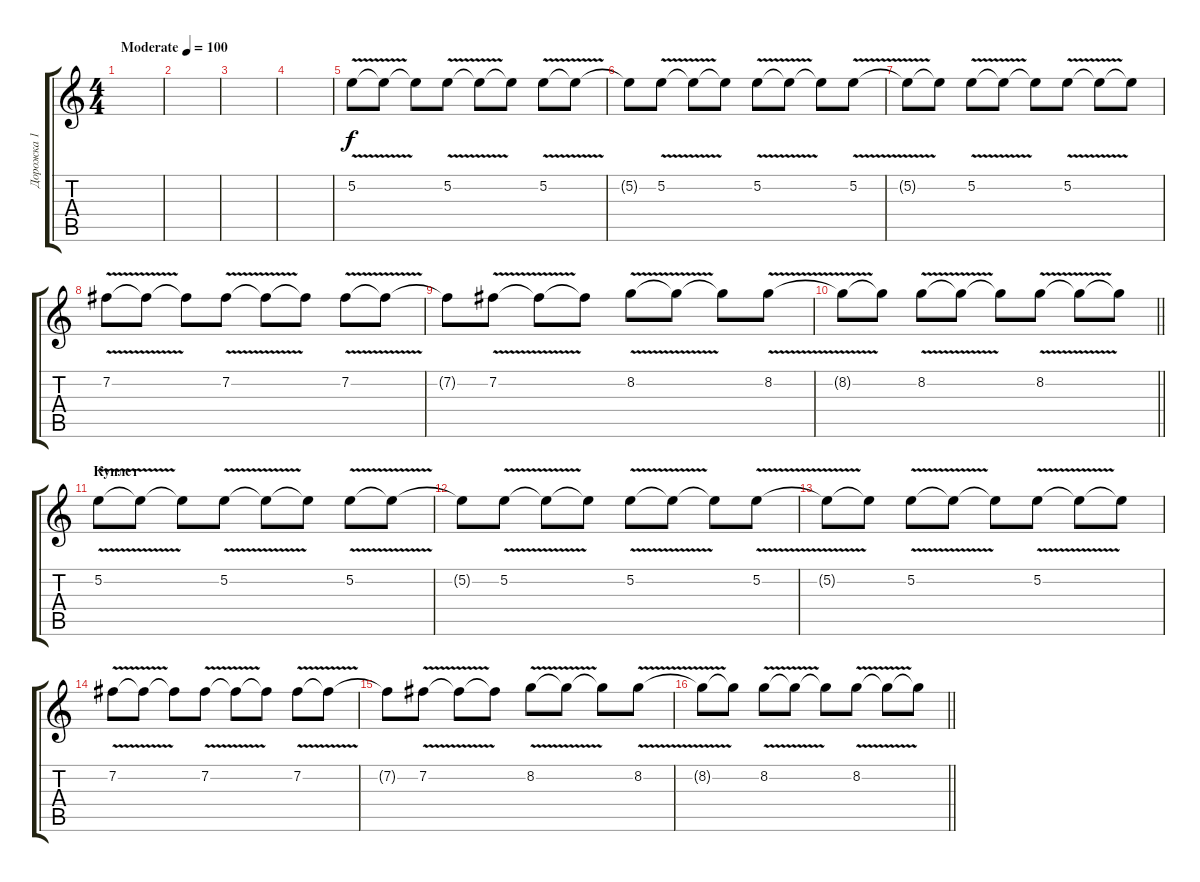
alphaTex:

\track ("Дорожка 1" "Дорожка 1") {instrument acousticguitarsteel}
\staff {score tabs}
\tuning (E4 B3 G3 D3 A2 E2) {hide}
\ts (4 4)
\tempo (100 "Moderate")
\clef g2
\ks c
|
|
|
|
5.2{v}.8 5.2{t}.8 5.2{t}.8 5.2{v}.8 5.2{t}.8 5.2{t}.8 5.2{v}.8 5.2{t}.8 |
5.2{t}.8 5.2{v}.8 5.2{t}.8 5.2{t}.8 5.2{v}.8 5.2{t}.8 5.2{t}.8 5.2{v}.8 |
5.2{t}.8 5.2{t}.8 5.2{v}.8 5.2{t}.8 5.2{t}.8 5.2{v}.8 5.2{t}.8 5.2{t}.8 |
7.2{v}.8 7.2{t}.8 7.2{t}.8 7.2{v}.8 7.2{t}.8 7.2{t}.8 7.2{v}.8 7.2{t}.8 |
7.2{t}.8 7.2{v}.8 7.2{t}.8 7.2{t}.8 8.2{v}.8 8.2{t}.8 8.2{t}.8 8.2{v}.8 |
\barLineRight lightlight
8.2{t}.8 8.2{t}.8 8.2{v}.8 8.2{t}.8 8.2{t}.8 8.2{v}.8 8.2{t}.8 8.2{t}.8 |
\section ("" "Куплет")
5.2{v}.8 5.2{t}.8 5.2{t}.8 5.2{v}.8 5.2{t}.8 5.2{t}.8 5.2{v}.8 5.2{t}.8 |
5.2{t}.8 5.2{v}.8 5.2{t}.8 5.2{t}.8 5.2{v}.8 5.2{t}.8 5.2{t}.8 5.2{v}.8 |
5.2{t}.8 5.2{t}.8 5.2{v}.8 5.2{t}.8 5.2{t}.8 5.2{v}.8 5.2{t}.8 5.2{t}.8 |
7.2{v}.8 7.2{t}.8 7.2{t}.8 7.2{v}.8 7.2{t}.8 7.2{t}.8 7.2{v}.8 7.2{t}.8 |
7.2{t}.8 7.2{v}.8 7.2{t}.8 7.2{t}.8 8.2{v}.8 8.2{t}.8 8.2{t}.8 8.2{v}.8 |
\barLineRight lightlight
8.2{t}.8 8.2{t}.8 8.2{v}.8 8.2{t}.8 8.2{t}.8 8.2{v}.8 8.2{t}.8 8.2{t}.8
